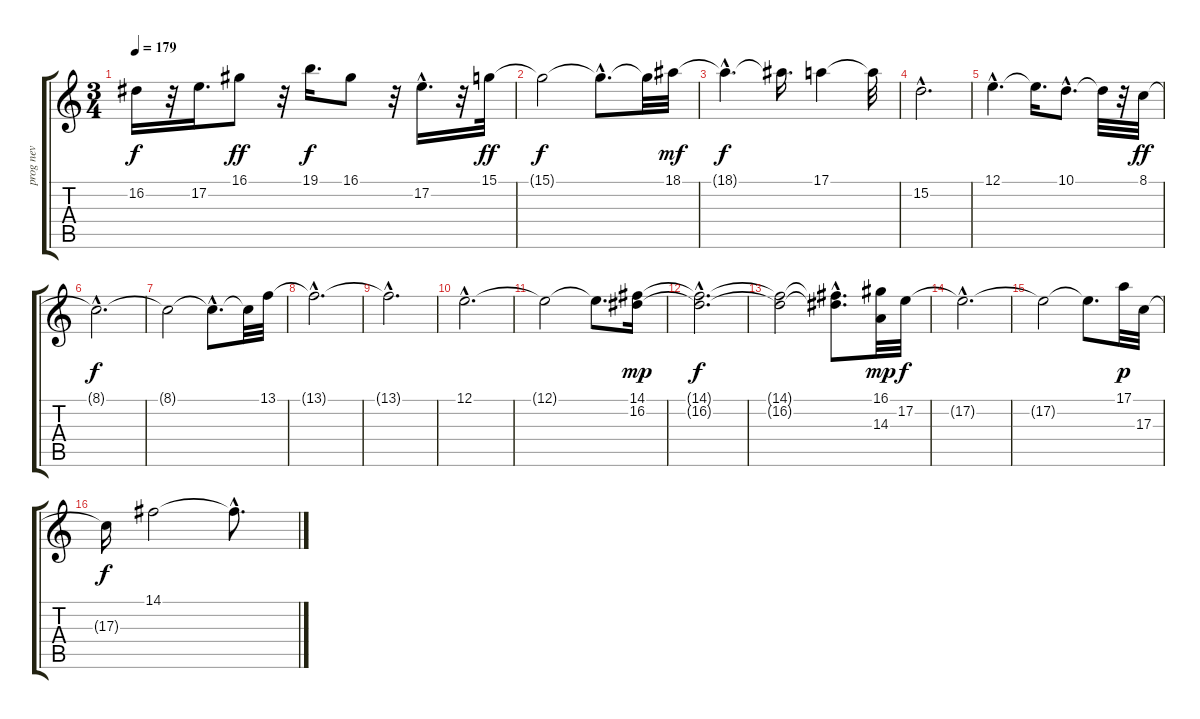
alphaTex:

\track ("prog nev" "prog nev") {instrument stringensemble1}
\staff {score tabs}
\tuning (E4 B3 G3 D3 A2 E2) {hide}
\ts (3 4)
\tempo 179
\clef g2
\ks c
16.2{t}.16{dy f} r.32 17.2.16{d} 16.1.8{dy ff} r.32 19.1.16{d dy f} 16.1.8 r.32 17.2{hac}.16{d} r.32 15.1.32{dy ff} |
15.1{t}.2{dy f} 15.1{hac t}.8{d} 15.1{t}.32 18.1.32{dy mf} |
18.1{hac t}.4{d dy f} 18.1{t}.16{d} 17.1.4 17.1{t}.32 |
15.2{hac}.2{d} |
12.1{hac}.4{d} 12.1{t}.16{d} 10.1{hac}.8{d} 10.1{t}.32 r.32 8.1.32{dy ff} |
8.1{hac t}.2{d dy f} |
8.1{t}.2 8.1{hac t}.8{d} 8.1{t}.32 13.1.32 |
13.1{hac t}.2{d} |
13.1{hac t}.2{d} |
12.1{hac}.2{d} |
12.1{t}.2 12.1{t}.8{d} (14.1 16.2).16{dy mp} |
(14.1{hac t} 16.2{hac t}).2{d dy f} |
(14.1{t} 16.2{t}).2 (14.1{hac t} 16.2{hac t}).8{d} (16.1 14.3).32{dy mp} 17.2.32{dy f} |
17.2{hac t}.2{d} |
17.2{t}.2 17.2{t}.8{d} 17.1.32{dy p} 17.3.32 |
17.3{t}.16{dy f} 14.1.2 14.1{hac t}.8{d}
